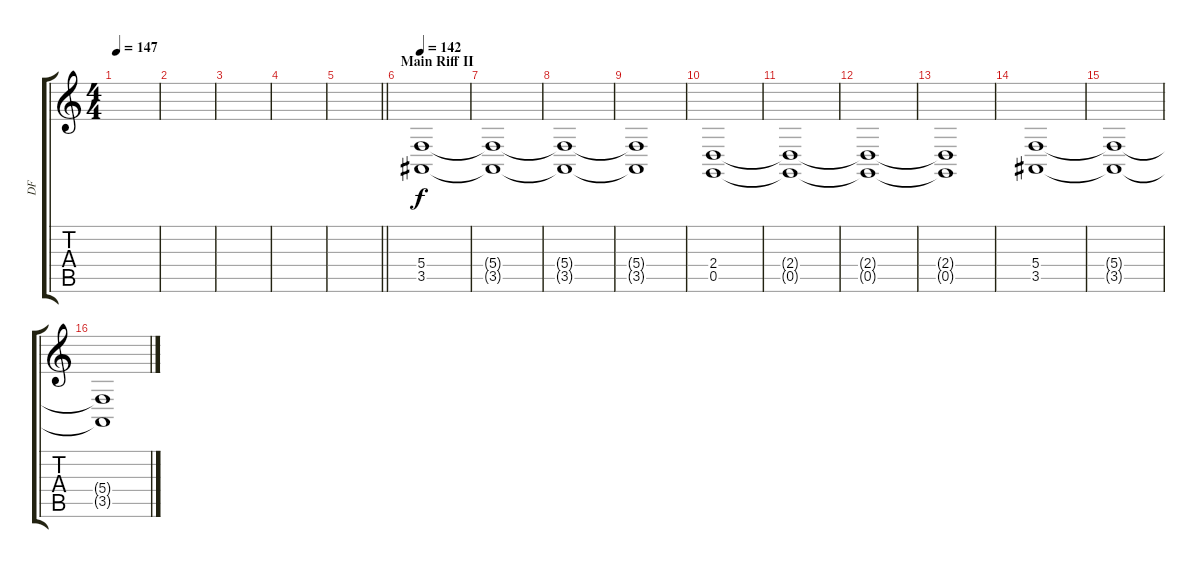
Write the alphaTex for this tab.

\track ("DF" "DF") {instrument stringensemble1}
\staff {score tabs}
\tuning (D4 A3 F3 C3 G2 D2) {hide}
\ts (4 4)
\tempo 147
\clef g2
\ks c
|
|
|
|
\barLineRight lightlight
|
\section ("" "Main Riff II")
\tempo 142
(5.4 3.5).1 |
(5.4{t} 3.5{t}).1 |
(5.4{t} 3.5{t}).1 |
(5.4{t} 3.5{t}).1 |
(2.4 0.5).1 |
(2.4{t} 0.5{t}).1 |
(2.4{t} 0.5{t}).1 |
(2.4{t} 0.5{t}).1 |
(5.4 3.5).1 |
(5.4{t} 3.5{t}).1 |
(5.4{t} 3.5{t}).1
